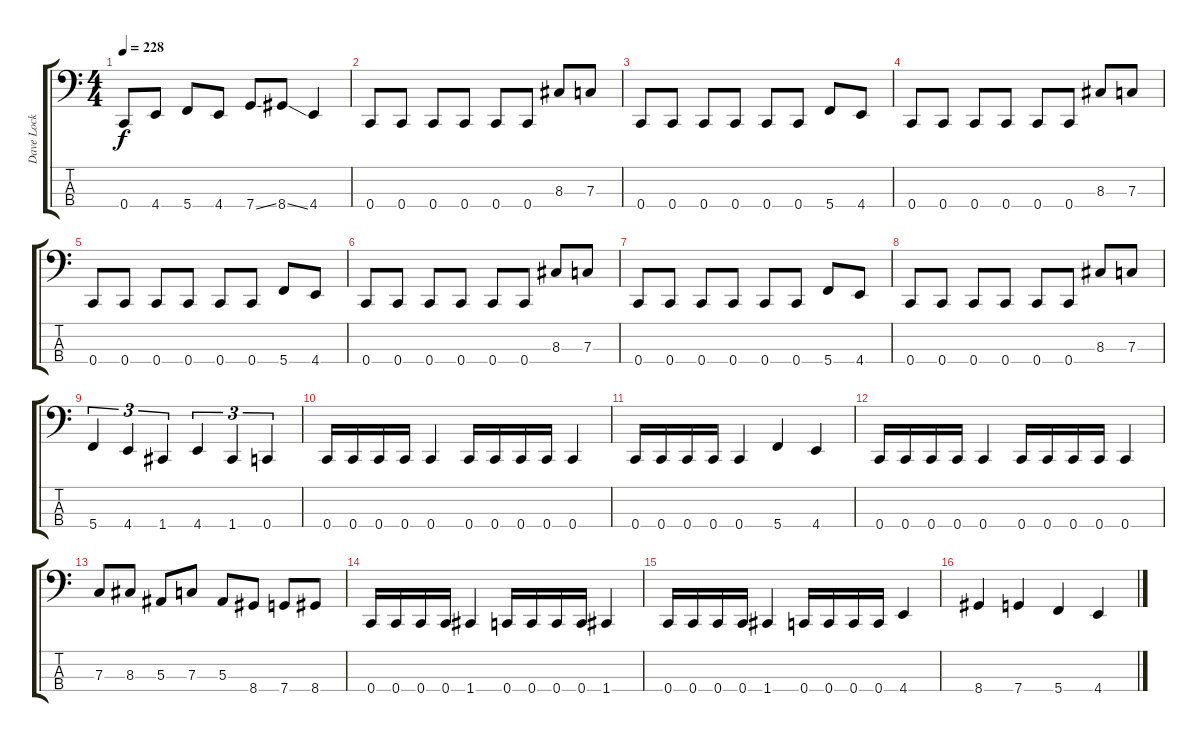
\track ("Dave Lock (Bass)" "Dave Lock ") {instrument electricbassfinger}
\staff {score tabs}
\tuning (Eb2 Bb1 F1 C1) {hide}
\ts (4 4)
\tempo 228
\clef f4
\ks c
0.4.8{dy f} 4.4.8 5.4.8 4.4.8 7.4{ss}.8 8.4{ss}.8 4.4.4 |
0.4.8 0.4.8 0.4.8 0.4.8 0.4.8 0.4.8 8.3.8 7.3.8 |
0.4.8 0.4.8 0.4.8 0.4.8 0.4.8 0.4.8 5.4.8 4.4.8 |
0.4.8 0.4.8 0.4.8 0.4.8 0.4.8 0.4.8 8.3.8 7.3.8 |
0.4.8 0.4.8 0.4.8 0.4.8 0.4.8 0.4.8 5.4.8 4.4.8 |
0.4.8 0.4.8 0.4.8 0.4.8 0.4.8 0.4.8 8.3.8 7.3.8 |
0.4.8 0.4.8 0.4.8 0.4.8 0.4.8 0.4.8 5.4.8 4.4.8 |
0.4.8 0.4.8 0.4.8 0.4.8 0.4.8 0.4.8 8.3.8 7.3.8 |
5.4.4{tu (3 2)} 4.4.4{tu (3 2)} 1.4.4{tu (3 2)} 4.4.4{tu (3 2)} 1.4.4{tu (3 2)} 0.4.4{tu (3 2)} |
0.4.16 0.4.16 0.4.16 0.4.16 0.4.4 0.4.16 0.4.16 0.4.16 0.4.16 0.4.4 |
0.4.16 0.4.16 0.4.16 0.4.16 0.4.4 5.4.4 4.4.4 |
0.4.16 0.4.16 0.4.16 0.4.16 0.4.4 0.4.16 0.4.16 0.4.16 0.4.16 0.4.4 |
7.3.8 8.3.8 5.3.8 7.3.8 5.3.8 8.4.8 7.4.8 8.4.8 |
0.4.16 0.4.16 0.4.16 0.4.16 1.4.4 0.4.16 0.4.16 0.4.16 0.4.16 1.4.4 |
0.4.16 0.4.16 0.4.16 0.4.16 1.4.4 0.4.16 0.4.16 0.4.16 0.4.16 4.4.4 |
8.4.4 7.4.4 5.4.4 4.4.4
